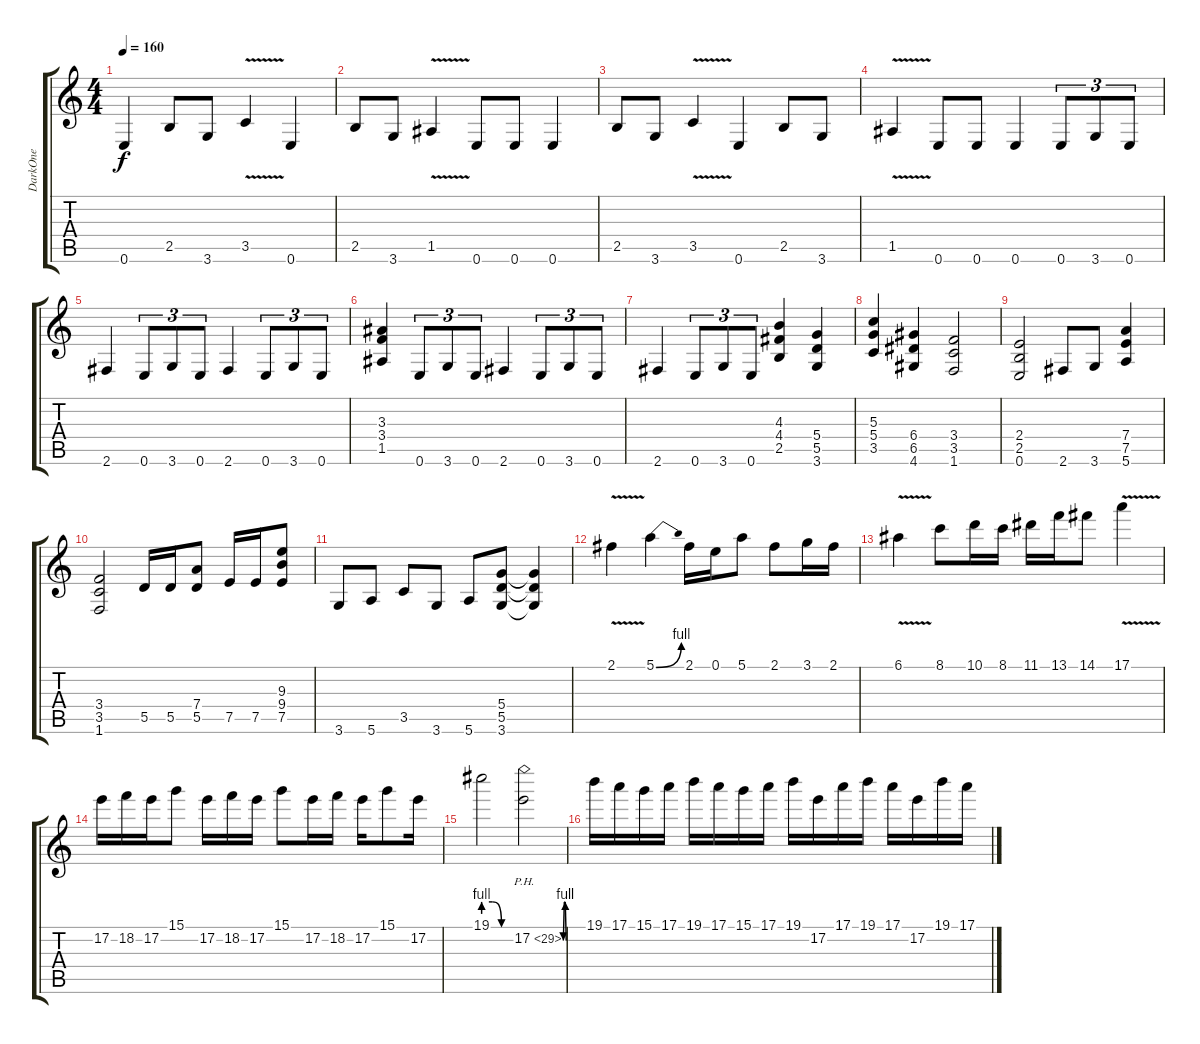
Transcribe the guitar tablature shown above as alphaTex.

\track ("DarkOne" "DarkOne") {instrument distortionguitar}
\staff {score tabs}
\tuning (E4 B3 G3 D3 A2 E2) {hide}
\ts (4 4)
\tempo 160
\clef g2
\ks c
0.6.4{dy f instrument distortionguitar} 2.5.8 3.6.8 3.5{v}.4 0.6.4 |
2.5.8 3.6.8 1.5{v}.4 0.6.8 0.6.8 0.6.4 |
2.5.8 3.6.8 3.5{v}.4 0.6.4 2.5.8 3.6.8 |
1.5{v}.4 0.6.8 0.6.8 0.6.4 0.6.8{tu (3 2)} 3.6.8{tu (3 2)} 0.6.8{tu (3 2)} |
2.6.4 0.6.8{tu (3 2)} 3.6.8{tu (3 2)} 0.6.8{tu (3 2)} 2.6.4 0.6.8{tu (3 2)} 3.6.8{tu (3 2)} 0.6.8{tu (3 2)} |
(3.3 3.4 1.5).4 0.6.8{tu (3 2)} 3.6.8{tu (3 2)} 0.6.8{tu (3 2)} 2.6.4 0.6.8{tu (3 2)} 3.6.8{tu (3 2)} 0.6.8{tu (3 2)} |
2.6.4 0.6.8{tu (3 2)} 3.6.8{tu (3 2)} 0.6.8{tu (3 2)} (4.3 4.4 2.5).4 (5.4 5.5 3.6).4 |
(5.3 5.4 3.5).4 (6.4 6.5 4.6).4 (3.4 3.5 1.6).2 |
(2.4 2.5 0.6).2 2.6.8 3.6.8 (7.4 7.5 5.6).4 |
(3.4 3.5 1.6).2 5.5.16 5.5.16 (7.4 5.5).8 7.5.16 7.5.16 (9.3 9.4 7.5).8 |
3.6.8 5.6.8 3.5.8 3.6.8 5.6.8 (5.4 5.5 3.6).8 (5.4{t} 5.5{t} 3.6{t}).4 |
2.1{v}.4 5.1{be (bend 0 0 60 4)}.4 2.1.16 0.1.16 5.1.8 2.1.8 3.1.16 2.1.16 |
6.1{v}.4 8.1.8 10.1.16 8.1.16 11.1.16 13.1.16 14.1.8 17.1{v}.4 |
17.2.16 18.2.16 17.2.16 15.1.8 17.2.16 18.2.16 17.2.16 15.1.8 17.2.16 18.2.16 17.2.16 15.1.8 17.2.16 |
19.1{be (custom 0 4 20 4 40 0 60 0)}.2 17.2{be (custom 0 0 15 4 30 4 45 0 60 0) ph 12}.2 |
19.1.16 17.1.16 15.1.16 17.1.16 19.1.16 17.1.16 15.1.16 17.1.16 19.1.16 17.2.16 17.1.16 19.1.16 17.1.16 17.2.16 19.1.16 17.1.16
